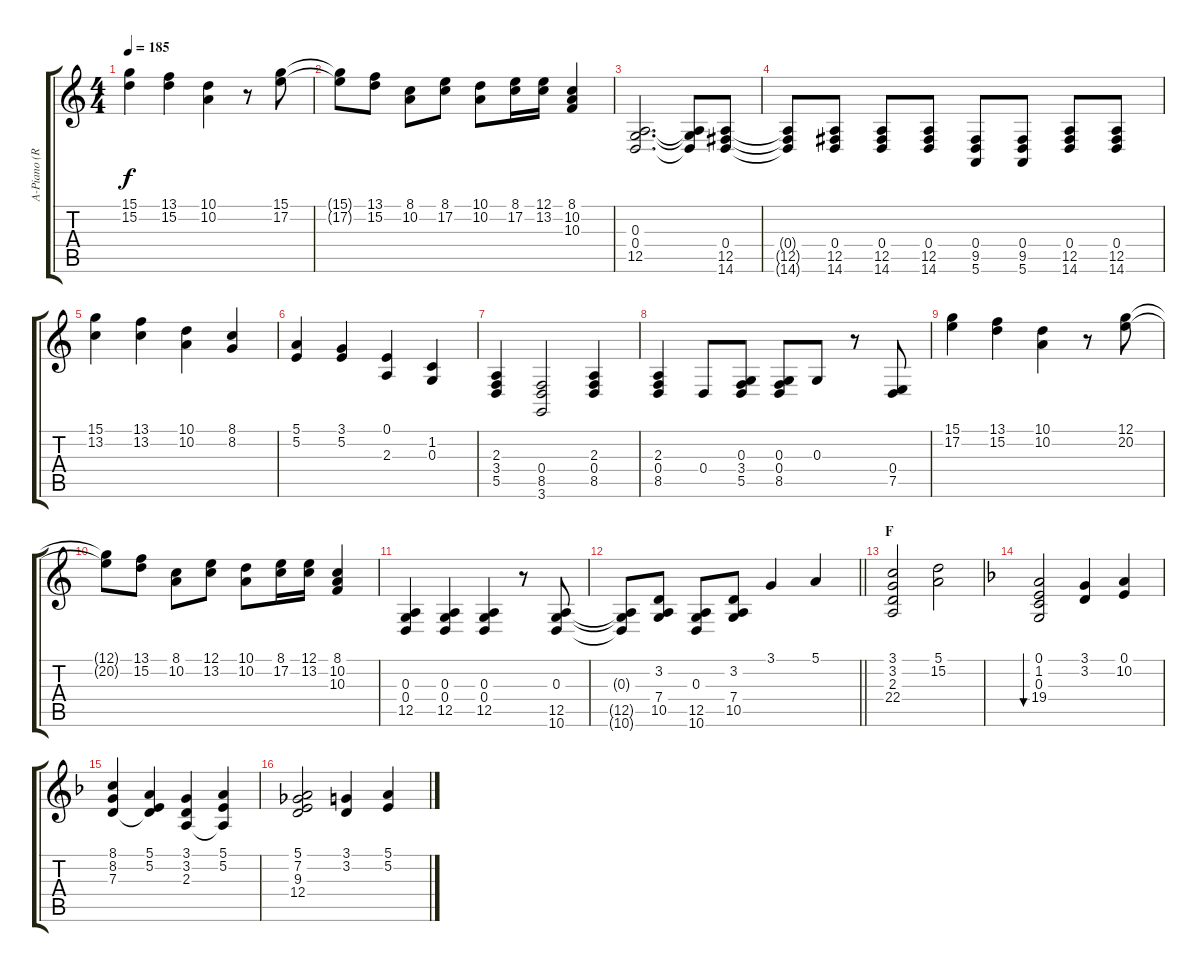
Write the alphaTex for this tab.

\track ("A-Piano (R)" "A-Piano (R") {instrument acousticgrandpiano}
\staff {score tabs}
\tuning (E4 B3 G3 D3 A2 E2) {hide}
\ts (4 4)
\tempo 185
\clef g2
\ks c
(15.1 15.2).4{dy f} (13.1 15.2).4 (10.1 10.2).4 r.8 (15.1 17.2).8 |
(15.1{t} 17.2{t}).8 (13.1 15.2).8 (8.1 10.2).8 (8.1 17.2).8 (10.1 10.2).8 (8.1 17.2).16 (12.1 13.2).16 (8.1 10.2 10.3).4 |
(0.3 0.4 12.5).2{d} (0.3{t} 0.4{t} 12.5{t}).8 (0.4 12.5 14.6).8 |
(0.4{t} 12.5{t} 14.6{t}).8 (0.4 12.5 14.6).8 (0.4 12.5 14.6).8 (0.4 12.5 14.6).8 (0.4 9.5 5.6).8 (0.4 9.5 5.6).8 (0.4 12.5 14.6).8 (0.4 12.5 14.6).8 |
(15.1 13.2).4 (13.1 13.2).4 (10.1 10.2).4 (8.1 8.2).4 |
(5.1 5.2).4 (3.1 5.2).4 (0.1 2.3).4 (1.2 0.3).4 |
(2.3 3.4 5.5).4 (0.4 8.5 3.6).2 (2.3 0.4 8.5).4 |
(2.3 0.4 8.5).4 0.4.8 (0.3 3.4 5.5).8 (0.3 0.4 8.5).8 0.3.8 r.8 (0.4 7.5).8 |
(15.1 17.2).4 (13.1 15.2).4 (10.1 10.2).4 r.8 (12.1 20.2).8 |
(12.1{t} 20.2{t}).8 (13.1 15.2).8 (8.1 10.2).8 (12.1 13.2).8 (10.1 10.2).8 (8.1 17.2).16 (12.1 13.2).16 (8.1 10.2 10.3).4 |
(0.3 0.4 12.5).4 (0.3 0.4 12.5).4 (0.3 0.4 12.5).4 r.8 (0.3 12.5 10.6).8 |
\barLineRight lightlight
(0.3{t} 12.5{t} 10.6{t}).8 (3.2 7.4 10.5).8 (0.3 12.5 10.6).8 (3.2 7.4 10.5).8 3.1.4 5.1.4 |
\section ("" "F")
(3.1 3.2 2.3 22.4).2 (5.1 15.2).2 |
\ks f
(0.1 1.2 0.3 19.4).2{bu 60} (3.1 3.2).4 (0.1 10.2).4 |
(8.1 8.2 7.3).4 (5.1 5.2 7.3{t}).4 (3.1 3.2 2.3).4 (5.1 5.2 2.3{t}).4 |
(5.1 7.2 9.3 12.4).2 (3.1 3.2).4 (5.1 5.2).4
